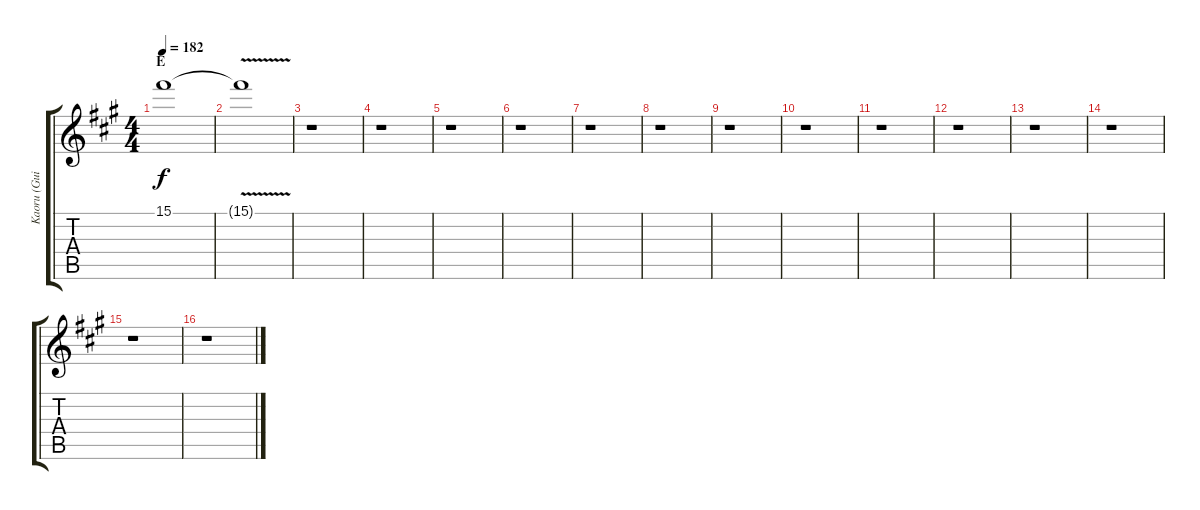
\track ("Kaoru (Guitar Solo)" "Kaoru (Gui") {instrument overdrivenguitar}
\staff {score tabs}
\tuning (Eb4 Bb3 Gb3 Db3 Ab2 Db2) {hide}
\ts (4 4)
\section ("" "E")
\tempo 182
\clef g2
\ks a
15.1.1{dy f} |
15.1{v t}.1 |
r.1 |
r.1 |
r.1 |
r.1 |
r.1 |
r.1 |
r.1 |
r.1 |
r.1 |
r.1 |
r.1 |
r.1 |
r.1 |
r.1
